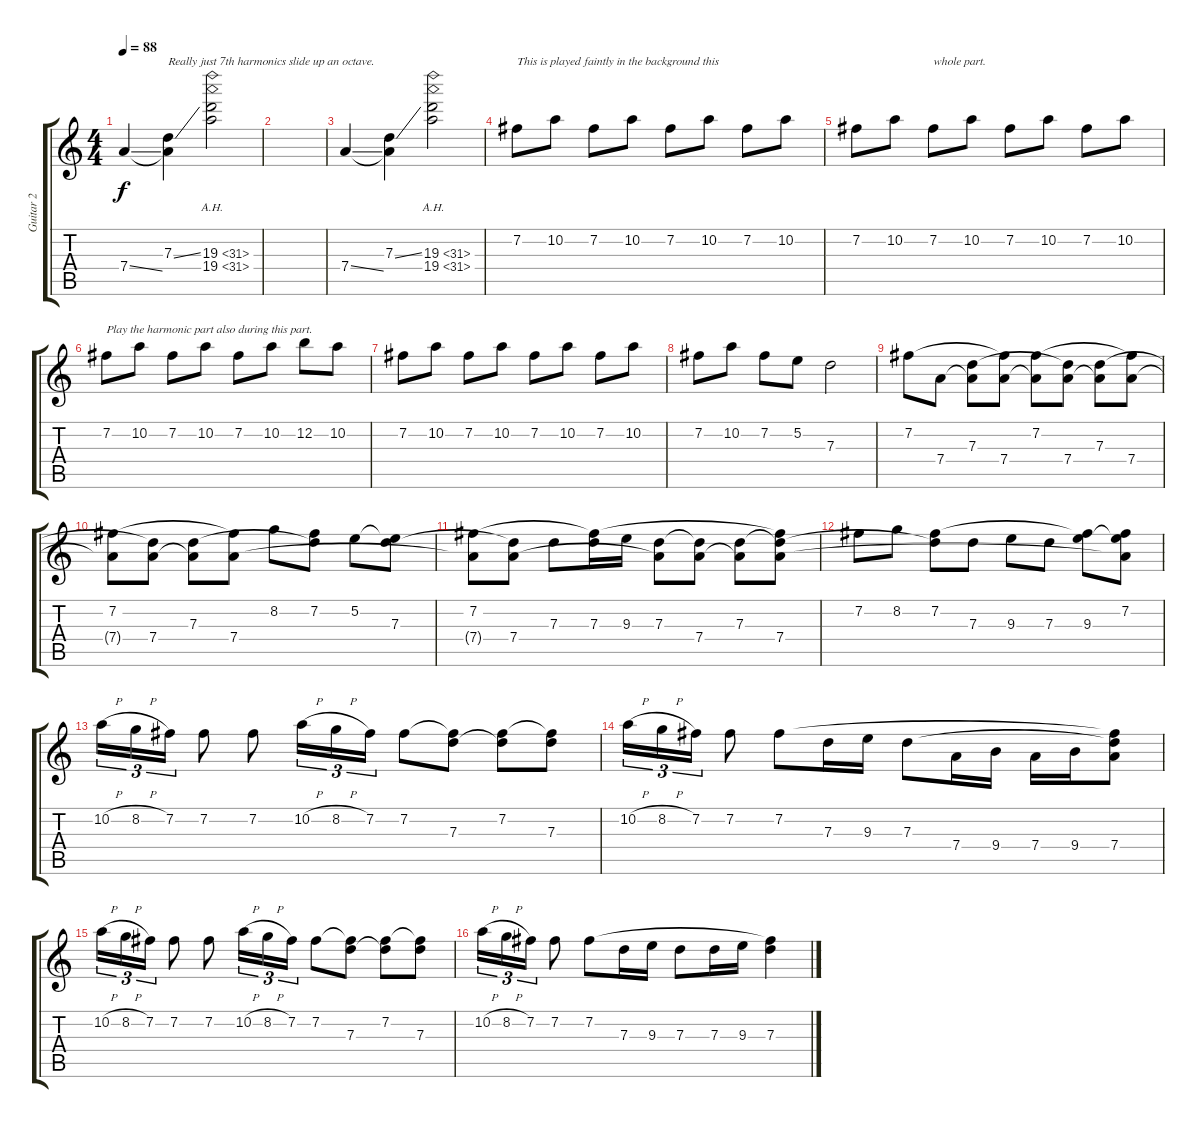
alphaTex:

\track ("Guitar 2" "Guitar 2") {instrument electricguitarclean}
\staff {score tabs}
\tuning (E4 B3 G3 D3 A2 E2) {hide}
\ts (4 4)
\tempo 88
\clef g2
\ks c
7.4{ss}.4{dy f} (7.3{ss} 7.4{t}).4{txt "Really just 7th harmonics slide up an octave."} (19.3{ah 12} 19.4{ah 12}).2 |
|
7.4{ss}.4 (7.3{ss} 7.4{t}).4 (19.3{ah 12} 19.4{ah 12}).2 |
7.2.8{txt "This is played faintly in the background this" volume 7} 10.2.8 7.2.8 10.2.8 7.2.8 10.2.8 7.2.8 10.2.8 |
7.2.8 10.2.8 7.2.8{txt "whole part."} 10.2.8 7.2.8 10.2.8 7.2.8 10.2.8 |
7.2.8{txt "Play the harmonic part also during this part." volume 13} 10.2.8 7.2.8 10.2.8 7.2.8 10.2.8 12.2.8 10.2.8 |
7.2.8 10.2.8 7.2.8 10.2.8 7.2.8 10.2.8 7.2.8 10.2.8 |
7.2.8 10.2.8 7.2.8 5.2.8 7.3.2 |
7.2.8 7.4.8 (7.3 7.4{t}).8 (7.2{t} 7.4).8 (7.2 7.4{t}).8 (7.3{t} 7.4).8 (7.3 7.4{t}).8 (7.2{t} 7.4).8 |
(7.2 7.4{t}).8 (7.3{t} 7.4).8 (7.3 7.4{t}).8 (7.2{t} 7.4).8 8.2.8 (7.2 7.3{t}).8 5.2.8 (5.2{t} 7.3).8 |
(7.2 7.4{t}).8 (7.3{t} 7.4).8 7.3.8 (7.2{t} 7.3).16 9.3.16 (7.3 7.4{t}).8 (7.3{t} 7.4).8 (7.3 7.4{t}).8 (7.2{t} 7.3{t} 7.4).8 |
7.2.8 8.2.8 (7.2 7.3{t}).8 7.3.8 9.3.8 7.3.8 (7.2{t} 9.3).8 (7.2 9.3{t} 7.4{t}).8 |
10.2{h}.16{tu (3 2)} 8.2{h}.16{tu (3 2)} 7.2.16{tu (3 2)} 7.2.8 7.2.8 10.2{h}.16{tu (3 2)} 8.2{h}.16{tu (3 2)} 7.2.16{tu (3 2)} 7.2.8 (7.2{t} 7.3).8 (7.2 7.3{t}).8 (7.2{t} 7.3).8 |
10.2{h}.16{tu (3 2)} 8.2{h}.16{tu (3 2)} 7.2.16{tu (3 2)} 7.2.8 7.2.8 7.3.16 9.3.16 7.3.8 7.4.16 9.4.16 7.4.16 9.4.16 (7.2{t} 7.3{t} 7.4).8 |
10.2{h}.16{tu (3 2)} 8.2{h}.16{tu (3 2)} 7.2.16{tu (3 2)} 7.2.8 7.2.8 10.2{h}.16{tu (3 2)} 8.2{h}.16{tu (3 2)} 7.2.16{tu (3 2)} 7.2.8 (7.2{t} 7.3).8 (7.2 7.3{t}).8 (7.2{t} 7.3).8 |
10.2{h}.16{tu (3 2)} 8.2{h}.16{tu (3 2)} 7.2.16{tu (3 2)} 7.2.8 7.2.8 7.3.16 9.3.16 7.3.8 7.3.16 9.3.16 (7.2{t} 7.3).4
